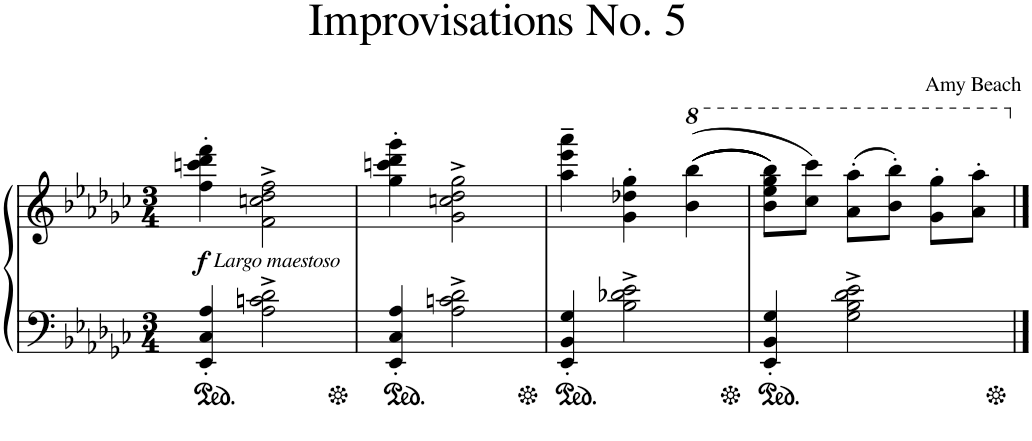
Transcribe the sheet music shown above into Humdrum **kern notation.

**kern	**kern	**dynam
*part1	*part1	*part1
*staff2	*staff1	*staff1/2
*I"Piano	*	*
*I'Pno.	*	*
*clefF4	*clefG2	*
*k[b-e-a-d-g-c-]	*k[b-e-a-d-g-c-]	*
*M3/4	*M3/4	*
=1	=1	=1
!	!LO:TX:b:i:t=Largo maestoso	!
!	!	!LO:DY:b
4EE-/' 4C-/' 4A-/'	4ff\' 4cccn\' 4ddd-\' 4fff\'	f
2A-\^ 2cn\^ 2d-\^	2f\^ 2ccn\^ 2dd-\^ 2ff\^	.
=2	=2	=2
4EE-/' 4C-/' 4A-/'	4gg-\' 4cccn\' 4ddd-\' 4ggg-\'	.
2A-\^ 2cn\^ 2d-\^	2g-\^ 2ccn\^ 2dd-\^ 2gg-\^	.
=3	=3	=3
4EE-/' 4BB-/' 4G-/'	4aa-\~ 4eee-\~ 4aaa-\~	.
2B-\^ 2d-X\^ 2e-\^	4g-\' 4dd-X\' 4gg-\'	.
*	*8va	*
.	(>(>(>((4bb-\ 4bbb-\	.
=4	=4	=4
4EE-/' 4BB-/' 4G-/'	8bb-\ 8eee-\ 8ggg-\ 8bbb-\L))))	.
.	8ccc-\ 8cccc-\J)	.
2G-\^ 2B-\^ 2d-\^ 2e-\^	(>8aa-\' 8aaa-\'L	.
.	8bb-\' 8bbb-\'J)	.
.	8gg-\' 8ggg-\'L	.
.	8aa-\' 8aaa-\'J	.
*	*X8va	*
==	==	==
*-	*-	*-
